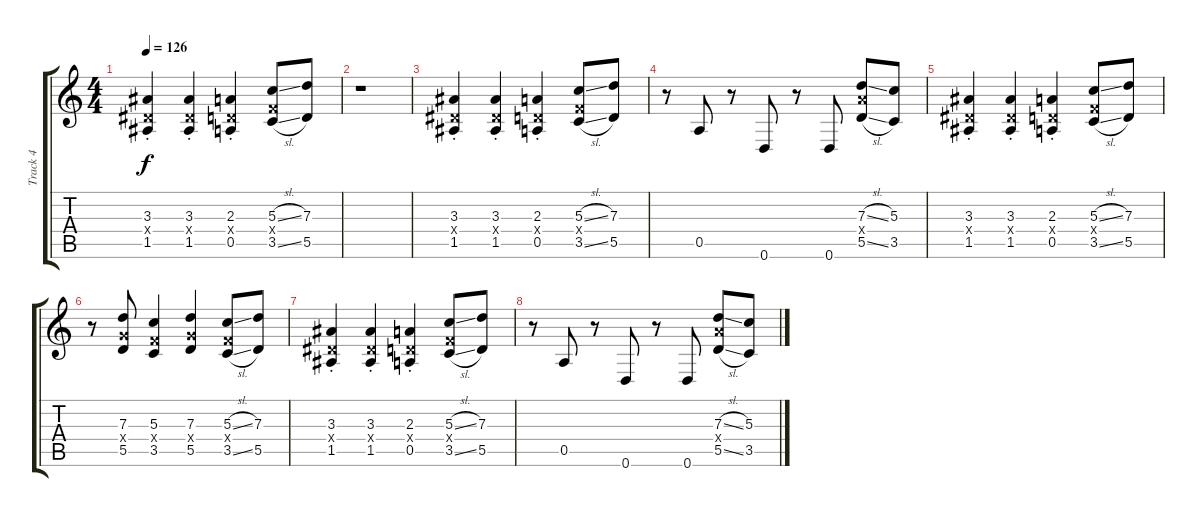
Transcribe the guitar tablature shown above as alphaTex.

\track ("Track 4" "Track 4") {instrument distortionguitar}
\staff {score tabs}
\tuning (E4 B3 G3 D3 A2 D2) {hide}
\ts (4 4)
\tempo 126
\clef g2
\ks c
(3.3{st} 1.4{x} 1.5{st}).4{dy f} (3.3{st} 1.4{x} 1.5{st}).4 (2.3{st} 0.4{x} 0.5{st}).4 (5.3{sl} 3.4{x} 3.5{sl}).8 (7.3 5.5).8 |
r.1 |
(3.3{st} 1.4{x} 1.5{st}).4 (3.3{st} 1.4{x} 1.5{st}).4 (2.3{st} 0.4{x} 0.5{st}).4 (5.3{sl} 3.4{x} 3.5{sl}).8 (7.3 5.5).8 |
r.8 0.5.8 r.8 0.6.8 r.8 0.6.8 (7.3{sl} 7.4{x} 5.5{sl}).8 (5.3 3.5).8 |
(3.3{st} 1.4{x} 1.5{st}).4 (3.3{st} 1.4{x} 1.5{st}).4 (2.3{st} 0.4{x} 0.5{st}).4 (5.3{sl} 3.4{x} 3.5{sl}).8 (7.3 5.5).8 |
r.8 (7.3 5.4{x} 5.5).8 (5.3 3.4{x} 3.5).4 (7.3 5.4{x} 5.5).4 (5.3{sl} 3.4{x} 3.5{sl}).8 (7.3 5.5).8 |
(3.3{st} 1.4{x} 1.5{st}).4 (3.3{st} 1.4{x} 1.5{st}).4 (2.3{st} 0.4{x} 0.5{st}).4 (5.3{sl} 3.4{x} 3.5{sl}).8 (7.3 5.5).8 |
r.8 0.5.8 r.8 0.6.8 r.8 0.6.8 (7.3{sl} 7.4{x} 5.5{sl}).8 (5.3 3.5).8
